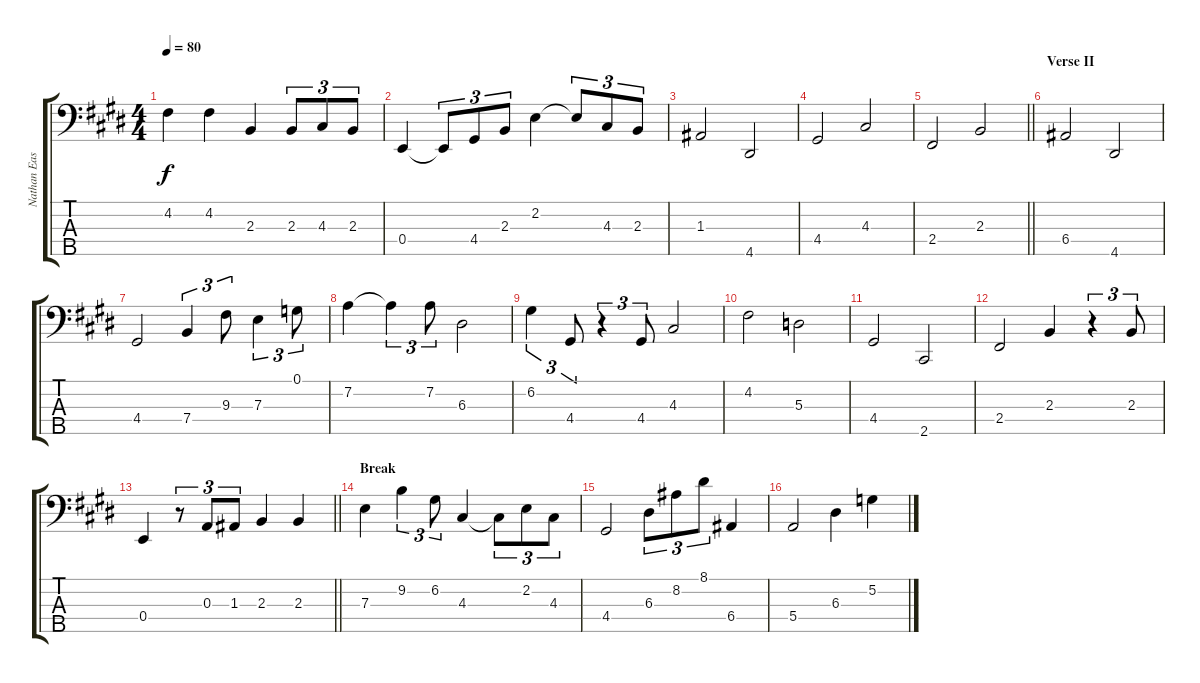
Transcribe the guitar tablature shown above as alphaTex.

\track ("Nathan East Bass" "Nathan Eas") {instrument electricbassfinger}
\staff {score tabs}
\tuning (G2 D2 A1 E1 B0) {hide}
\ts (4 4)
\tempo 80
\clef f4
\ks e
4.2.4{dy f} 4.2.4 2.3.4 2.3.8{tu (3 2)} 4.3.8{tu (3 2)} 2.3.8{tu (3 2)} |
0.4.4 0.4{t}.8{tu (3 2)} 4.4.8{tu (3 2)} 2.3.8{tu (3 2)} 2.2.4 2.2{t}.8{tu (3 2)} 4.3.8{tu (3 2)} 2.3.8{tu (3 2)} |
1.3.2 4.5.2 |
4.4.2 4.3.2 |
\barLineRight lightlight
2.4.2 2.3.2 |
\section ("" "Verse II")
6.4.2 4.5.2 |
4.4.2 7.4.4{tu (3 2)} 9.3.8{tu (3 2)} 7.3.4{tu (3 2)} 0.1.8{tu (3 2)} |
7.2.4 7.2{t}.4{tu (3 2)} 7.2.8{tu (3 2)} 6.3.2 |
6.2.4{tu (3 2)} 4.4.8{tu (3 2)} r.4{tu (3 2)} 4.4.8{tu (3 2)} 4.3.2 |
4.2.2 5.3.2 |
4.4.2 2.5.2 |
2.4.2 2.3.4 r.4{tu (3 2)} 2.3.8{tu (3 2)} |
\barLineRight lightlight
0.4.4 r.8{tu (3 2)} 0.3.8{tu (3 2)} 1.3.8{tu (3 2)} 2.3.4 2.3.4 |
\section ("" "Break")
7.3.4 9.2.4{tu (3 2)} 6.2.8{tu (3 2)} 4.3.4 4.3{t}.8{tu (3 2)} 2.2.8{tu (3 2)} 4.3.8{tu (3 2)} |
4.4.2 6.3.8{tu (3 2)} 8.2.8{tu (3 2)} 8.1.8{tu (3 2)} 6.4.4 |
5.4.2 6.3.4 5.2.4
